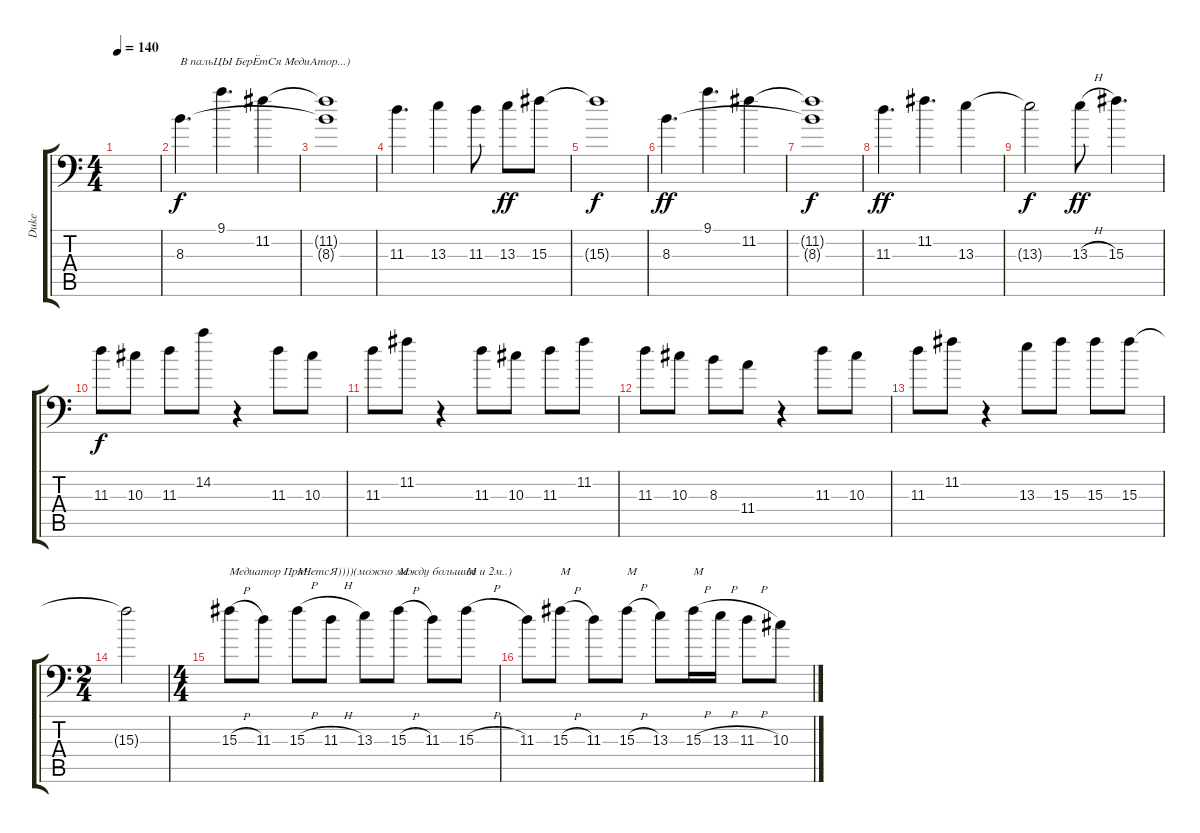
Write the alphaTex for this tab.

\track ("Duke" "Duke") {instrument overdrivenguitar}
\staff {score tabs}
\tuning (C4 G3 Eb3 Bb2 F2 Bb1) {hide}
\ts (4 4)
\tempo 140
\clef f4
\ks c
|
8.3.4{d txt "В пальЦЫ БерЁтСя МедиАтор...)" instrument electricguitarjazz} 9.1.4{d} 11.2.4 |
(11.2{t} 8.3{t}).1{dy f} |
11.3.4{d} 13.3.4 11.3.8 13.3.8{dy ff} 15.3.8 |
15.3{t}.1{dy f} |
8.3.4{d dy ff} 9.1.4{d} 11.2.4 |
(11.2{t} 8.3{t}).1{dy f} |
11.3.4{d dy ff} 11.2.4{d} 13.3.4 |
13.3{t}.2{dy f} 13.3{h}.8{dy ff} 15.3.4{d} |
11.3.8{dy f} 10.3.8 11.3.8 14.2.8 r.4 11.3.8 10.3.8 |
11.3.8 11.2.8 r.4 11.3.8 10.3.8 11.3.8 11.2.8 |
11.3.8 10.3.8 8.3.8 11.4.8 r.4 11.3.8 10.3.8 |
11.3.8 11.2.8 r.4 13.3.8 15.3.8 15.3.8 15.3.8 |
\ts (2 4)
15.3{t}.2 |
\ts (4 4)
15.3{h}.8{txt "Медиатор ПряЧетсЯ))))(можно между большим и 2м..)" instrument overdrivenguitar} 11.3.8 15.3{h}.8{txt "М"} 11.3{h}.8 13.3.8 15.3{h}.8{txt "М"} 11.3.8 15.3{h}.8{txt "М"} |
11.3.8 15.3{h}.8{txt "M"} 11.3.8 15.3{h}.8{txt "M"} 13.3.8 15.3{h}.16{txt "M"} 13.3{h}.16 11.3{h}.8 10.3.8
